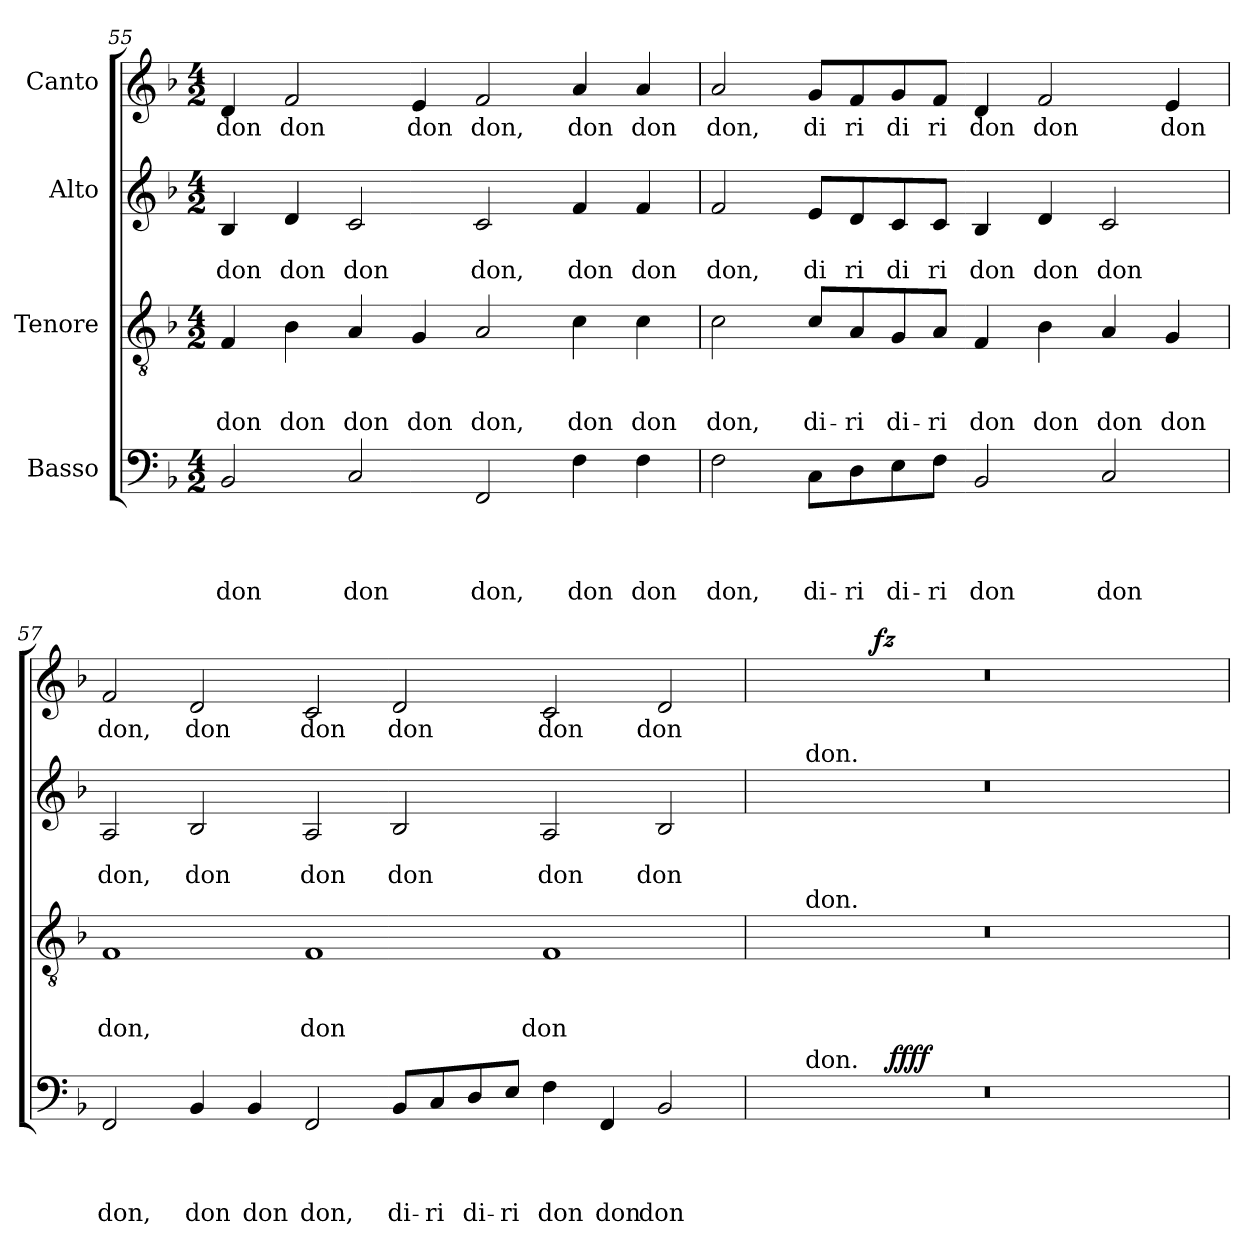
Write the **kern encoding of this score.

**kern	**text	**text	**text	**text	**dynam	**kern	**text	**text	**text	**kern	**text	**text	**dynam	**kern	**text	**dynam
*part4	*part4	*part4	*part4	*part4	*part4	*part3	*part3	*part3	*part3	*part2	*part2	*part2	*part2	*part1	*part1	*part1
*staff4	*staff4	*staff4	*staff4	*staff4	*staff4	*staff3	*staff3	*staff3	*staff3	*staff2	*staff2	*staff2	*staff2	*staff1	*staff1	*staff1
*I"Basso	*	*	*	*	*	*I"Tenore	*	*	*	*I"Alto	*	*	*	*I"Canto	*	*
!!LO:PB:g=z
*clefF4	*	*	*	*	*	*clefGv2	*	*	*	*clefG2	*	*	*	*clefG2	*	*
*ITrd-3c-5	*	*	*	*	*	*	*	*	*	*ITrd-3c-5	*	*	*	*ITrd-3c-5	*	*
*k[b-e-]	*	*	*	*	*	*k[b-]	*	*	*	*k[b-e-]	*	*	*	*k[b-e-]	*	*
*B-:	*	*	*	*	*	*F:	*	*	*	*B-:	*	*	*	*B-:	*	*
*M4/2	*	*	*	*	*	*M4/2	*	*	*	*M4/2	*	*	*	*M4/2	*	*
=55	=55	=55	=55	=55	=55	=55	=55	=55	=55	=55	=55	=55	=55	=55	=55	=55
!	!	!	!	!LO:LY:b	!	!	!	!	!LO:LY:b	!	!	!LO:LY:b	!	!	!LO:LY:b	!
2E-/	.	.	.	don	.	4F/	.	.	don	4e-/	.	don	.	4g/	don	.
!	!	!	!	!	!	!	!	!	!LO:LY:b	!	!	!LO:LY:b	!	!	!LO:LY:b	!
.	.	.	.	.	.	4B-\	.	.	don	4g/	.	don	.	2b-/	don	.
!	!	!	!	!LO:LY:b	!	!	!	!	!LO:LY:b	!	!	!LO:LY:b	!	!	!	!
2F/	.	.	.	don	.	4A/	.	.	don	2f/	.	don	.	.	.	.
!	!	!	!	!	!	!	!	!	!LO:LY:b	!	!	!	!	!	!LO:LY:b	!
.	.	.	.	.	.	4G/	.	.	don	.	.	.	.	4a/	don	.
!	!	!	!	!LO:LY:b	!	!	!	!	!LO:LY:b	!	!	!LO:LY:b	!	!	!LO:LY:b	!
2BB-/	.	.	.	don,	.	2A/	.	.	don,	2f/	.	don,	.	2b-/	don,	.
!	!	!	!	!LO:LY:b	!	!	!	!	!LO:LY:b	!	!	!LO:LY:b	!	!	!LO:LY:b	!
4B-\	.	.	.	don	.	4c\	.	.	don	4b-/	.	don	.	4dd/	don	.
!	!	!	!	!LO:LY:b	!	!	!	!	!LO:LY:b	!	!	!LO:LY:b	!	!	!LO:LY:b	!
4B-\	.	.	.	don	.	4c\	.	.	don	4b-/	.	don	.	4dd/	don	.
=56	=56	=56	=56	=56	=56	=56	=56	=56	=56	=56	=56	=56	=56	=56	=56	=56
!	!	!	!	!LO:LY:b	!	!	!	!	!LO:LY:b	!	!	!LO:LY:b	!	!	!LO:LY:b	!
2B-\	.	.	.	don,	.	2c\	.	.	don,	2b-/	.	don,	.	2dd/	don,	.
!	!	!	!	!LO:LY:b	!	!	!	!	!LO:LY:b	!	!	!LO:LY:b	!	!	!LO:LY:b	!
8F\L	.	.	.	di-	.	8c/L	.	.	di-	8a/L	.	di	.	8cc/L	di	.
!	!	!	!	!LO:LY:b	!	!	!	!	!LO:LY:b	!	!	!LO:LY:b	!	!	!LO:LY:b	!
8G\	.	.	.	-ri	.	8A/	.	.	-ri	8g/	.	ri	.	8b-/	ri	.
!	!	!	!	!LO:LY:b	!	!	!	!	!LO:LY:b	!	!	!LO:LY:b	!	!	!LO:LY:b	!
8A\	.	.	.	di-	.	8G/	.	.	di-	8f/	.	di	.	8cc/	di	.
!	!	!	!	!LO:LY:b	!	!	!	!	!LO:LY:b	!	!	!LO:LY:b	!	!	!LO:LY:b	!
8B-\J	.	.	.	-ri	.	8A/J	.	.	-ri	8f/J	.	ri	.	8b-/J	ri	.
!	!	!	!	!LO:LY:b	!	!	!	!	!LO:LY:b	!	!	!LO:LY:b	!	!	!LO:LY:b	!
2E-/	.	.	.	don	.	4F/	.	.	don	4e-/	.	don	.	4g/	don	.
!	!	!	!	!	!	!	!	!	!LO:LY:b	!	!	!LO:LY:b	!	!	!LO:LY:b	!
.	.	.	.	.	.	4B-\	.	.	don	4g/	.	don	.	2b-/	don	.
!	!	!	!	!LO:LY:b	!	!	!	!	!LO:LY:b	!	!	!LO:LY:b	!	!	!	!
2F/	.	.	.	don	.	4A/	.	.	don	2f/	.	don	.	.	.	.
!	!	!	!	!	!	!	!	!	!LO:LY:b	!	!	!	!	!	!LO:LY:b	!
.	.	.	.	.	.	4G/	.	.	don	.	.	.	.	4a/	don	.
=57	=57	=57	=57	=57	=57	=57	=57	=57	=57	=57	=57	=57	=57	=57	=57	=57
!	!	!	!	!LO:LY:b	!	!	!	!	!LO:LY:b	!	!	!LO:LY:b	!	!	!LO:LY:b	!
2BB-/	.	.	.	don,	.	1F	.	.	don,	2d/	.	don,	.	2b-</	don,	.
!	!	!	!	!LO:LY:b	!	!	!	!	!	!	!	!LO:LY:b	!	!	!LO:LY:b	!
4E-/	.	.	.	don	.	.	.	.	.	2e-/	.	don	.	2g/	don	.
!	!	!	!	!LO:LY:b	!	!	!	!	!	!	!	!	!	!	!	!
4E-/	.	.	.	don	.	.	.	.	.	.	.	.	.	.	.	.
!	!	!	!	!LO:LY:b	!	!	!	!	!LO:LY:b	!	!	!LO:LY:b	!	!	!LO:LY:b	!
2BB-/	.	.	.	don,	.	1F	.	.	don	2d/	.	don	.	2f/	don	.
!	!	!	!	!LO:LY:b	!	!	!	!	!	!	!	!LO:LY:b	!	!	!LO:LY:b	!
8E-/L	.	.	.	di-	.	.	.	.	.	2e-/	.	don	.	2g/	don	.
!	!	!	!	!LO:LY:b	!	!	!	!	!	!	!	!	!	!	!	!
8F/	.	.	.	-ri	.	.	.	.	.	.	.	.	.	.	.	.
!	!	!	!	!LO:LY:b	!	!	!	!	!	!	!	!	!	!	!	!
8G/	.	.	.	di-	.	.	.	.	.	.	.	.	.	.	.	.
!	!	!	!	!LO:LY:b	!	!	!	!	!	!	!	!	!	!	!	!
8A/J	.	.	.	-ri	.	.	.	.	.	.	.	.	.	.	.	.
!	!	!	!	!LO:LY:b	!	!	!	!	!LO:LY:b	!	!	!LO:LY:b	!	!	!LO:LY:b	!
4B-\	.	.	.	don	.	1F	.	.	don	2d/	.	don	.	2f/	don	.
!	!	!	!	!LO:LY:b	!	!	!	!	!	!	!	!	!	!	!	!
4BB-/	.	.	.	don	.	.	.	.	.	.	.	.	.	.	.	.
!	!	!	!	!LO:LY:b	!	!	!	!	!	!	!	!LO:LY:b	!	!	!LO:LY:b	!
2E-/	.	.	.	don	.	.	.	.	.	2e-/	.	don	.	2g/	don	.
=58	=58	=58	=58	=58	=58	=58	=58	=58	=58	=58	=58	=58	=58	=58	=58	=58
*^	*	*	*	*	*	*^	*	*	*	*^	*	*	*	*^	*	*
*	*^	*	*	*	*	*	*	*	*	*	*	*	*^	*	*	*	*	*	*	*
0r	4ryy	8ryy	.	.	.	.	.	0r	8ryy	.	.	.	0r	4ryy	8ryy	.	.	.	0r	4.ryy	.	.
.	.	32ryy	.	.	.	.	.	.	32ryy	.	.	.	.	.	32ryy	.	.	.	.	.	.	.
!	!	!	!	!	!	!	!	!	!	!	!	!	!	!	!LO:TX:a:t=don.	!	!	!	!	!	!	!
!	!	!	!	!	!	!	!	!	!LO:TX:a:t=don.	!	!	!	!	!	!	!	!	!	!	!	!	!
!	!	!LO:TX:a:t=don.	!	!	!	!	!	!	!	!	!	!	!	!	!	!	!	!	!	!	!	!
.	.	1ryy	.	.	.	.	.	.	1ryy	.	.	.	.	.	1ryy	.	.	.	.	.	.	.
.	8ryy	.	.	.	.	.	.	.	.	.	.	.	.	8ryy	.	.	.	.	.	.	.	.
!	!	!	!	!	!	!	!	!	!	!	!	!	!	!	!	!	!	!	!	!	!	!LO:DY:b
.	32ryy	.	.	.	.	.	.	.	.	.	.	.	.	32ryy	.	.	.	.	.	1ryy	.	fz
!	!	!	!	!	!	!	!LO:DY:b	!	!	!	!	!	!	!	!	!	!	!LO:DY:b	!	!	!	!
!	!	!	!	!	!	!	!	!	!	!	!	!	!	!	!	!	!	!LO:DY:n=1:b	!	!	!	!
.	1ryy	.	.	.	.	.	ffff	.	.	.	.	.	.	1ryy	.	.	.	fz ffff	.	.	.	.
.	.	2ryy	.	.	.	.	.	.	2ryy	.	.	.	.	.	2ryy	.	.	.	.	.	.	.
.	.	.	.	.	.	.	.	.	.	.	.	.	.	.	.	.	.	.	.	2ryy	.	.
.	2ryy	.	.	.	.	.	.	.	.	.	.	.	.	2ryy	.	.	.	.	.	.	.	.
.	.	4ryy	.	.	.	.	.	.	4ryy	.	.	.	.	.	4ryy	.	.	.	.	.	.	.
.	.	.	.	.	.	.	.	.	.	.	.	.	.	.	.	.	.	.	.	8ryy	.	.
.	16.ryy	16.ryy	.	.	.	.	.	.	16.ryy	.	.	.	.	16.ryy	16.ryy	.	.	.	.	.	.	.
*v	*v	*v	*	*	*	*	*	*	*	*	*	*	*v	*v	*v	*	*	*	*v	*v	*	*
*	*	*	*	*	*	*v	*v	*	*	*	*	*	*	*	*	*	*
=	=	=	=	=	=	=	=	=	=	=	=	=	=	=	=	=
*-	*-	*-	*-	*-	*-	*-	*-	*-	*-	*-	*-	*-	*-	*-	*-	*-
